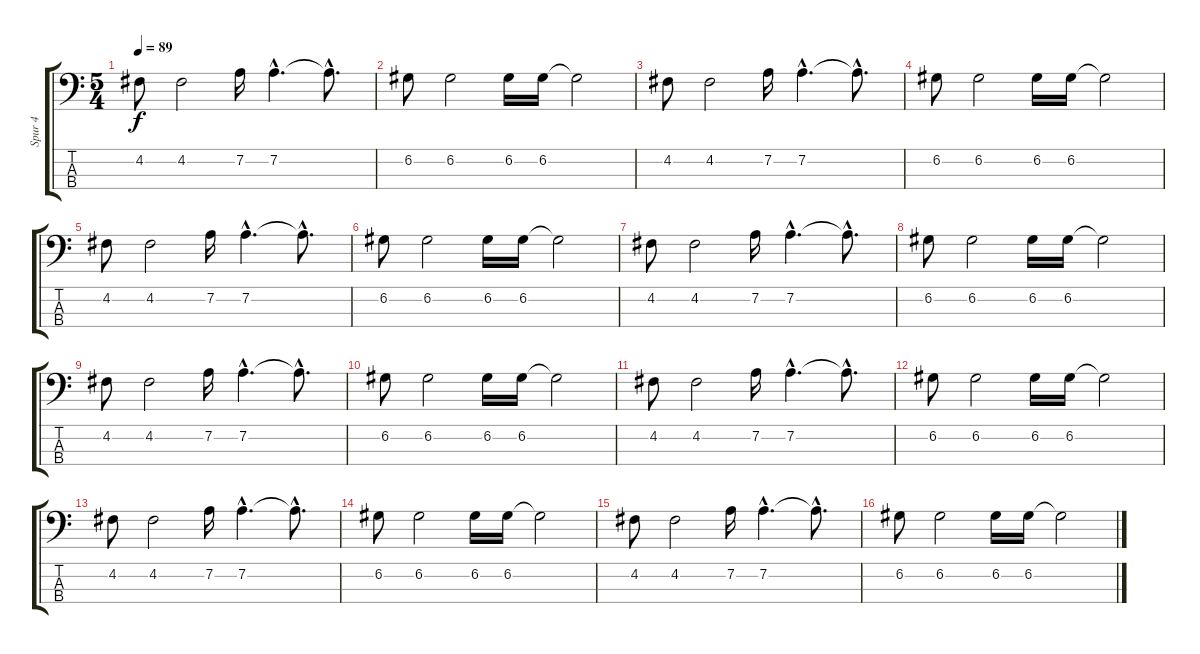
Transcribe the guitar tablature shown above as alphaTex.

\track ("Spur 4" "Spur 4") {instrument electricbassfinger}
\staff {score tabs}
\tuning (G2 D2 A1 E1) {hide}
\ts (5 4)
\tempo 89
\clef f4
\ks c
4.2.8{dy f} 4.2.2 7.2.16 7.2{hac}.4{d} 7.2{hac t}.8{d} |
6.2.8 6.2.2 6.2.16 6.2.16 6.2{t}.2 |
4.2.8 4.2.2 7.2.16 7.2{hac}.4{d} 7.2{hac t}.8{d} |
6.2.8 6.2.2 6.2.16 6.2.16 6.2{t}.2 |
4.2.8 4.2.2 7.2.16 7.2{hac}.4{d} 7.2{hac t}.8{d} |
6.2.8 6.2.2 6.2.16 6.2.16 6.2{t}.2 |
4.2.8 4.2.2 7.2.16 7.2{hac}.4{d} 7.2{hac t}.8{d} |
6.2.8 6.2.2 6.2.16 6.2.16 6.2{t}.2 |
4.2.8 4.2.2 7.2.16 7.2{hac}.4{d} 7.2{hac t}.8{d} |
6.2.8 6.2.2 6.2.16 6.2.16 6.2{t}.2 |
4.2.8 4.2.2 7.2.16 7.2{hac}.4{d} 7.2{hac t}.8{d} |
6.2.8 6.2.2 6.2.16 6.2.16 6.2{t}.2 |
4.2.8 4.2.2 7.2.16 7.2{hac}.4{d} 7.2{hac t}.8{d} |
6.2.8 6.2.2 6.2.16 6.2.16 6.2{t}.2 |
4.2.8 4.2.2 7.2.16 7.2{hac}.4{d} 7.2{hac t}.8{d} |
6.2.8 6.2.2 6.2.16 6.2.16 6.2{t}.2
